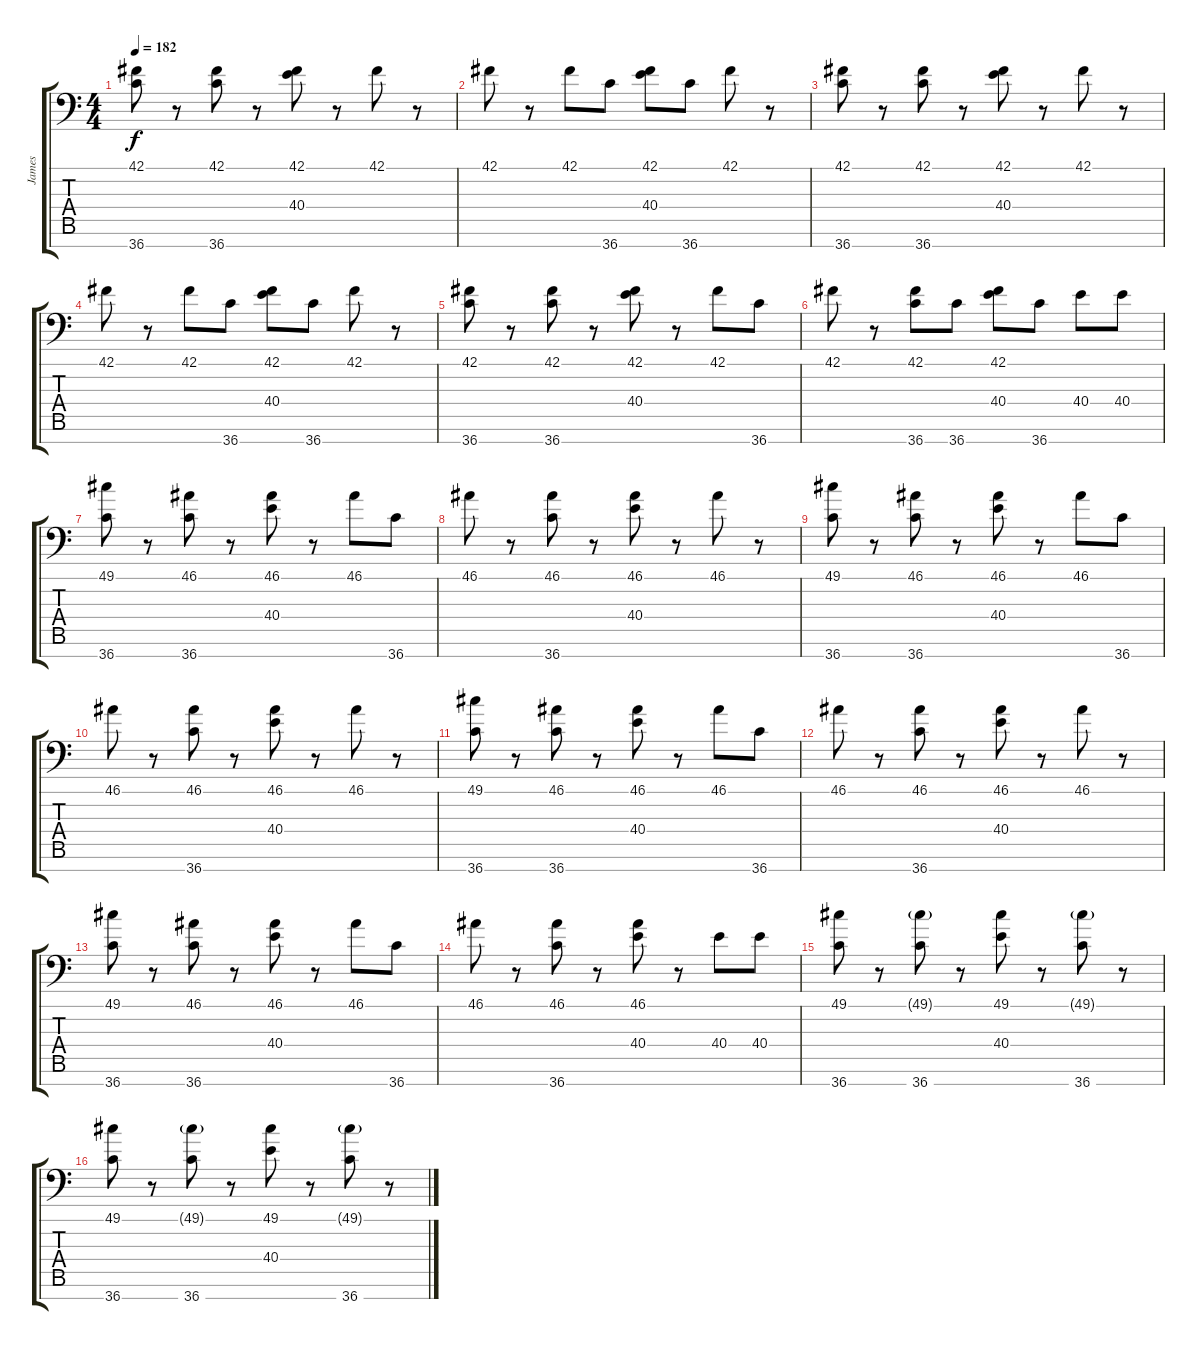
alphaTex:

\track ("James" "James") {instrument acousticgrandpiano}
\staff {score tabs}
\tuning (C-1 C-1 C-1 C-1 C-1 C-1 C-1) {hide}
\ts (4 4)
\tempo 182
\clef f4
\ks c
(42.1 36.7).8{dy f} r.8 (42.1 36.7).8 r.8 (42.1 40.4).8 r.8 42.1.8 r.8 |
42.1.8 r.8 42.1.8 36.7.8 (42.1 40.4).8 36.7.8 42.1.8 r.8 |
(42.1 36.7).8 r.8 (42.1 36.7).8 r.8 (42.1 40.4).8 r.8 42.1.8 r.8 |
42.1.8 r.8 42.1.8 36.7.8 (42.1 40.4).8 36.7.8 42.1.8 r.8 |
(42.1 36.7).8 r.8 (42.1 36.7).8 r.8 (42.1 40.4).8 r.8 42.1.8 36.7.8 |
42.1.8 r.8 (42.1 36.7).8 36.7.8 (42.1 40.4).8 36.7.8 40.4.8 40.4.8 |
(49.1 36.7).8 r.8 (46.1 36.7).8 r.8 (46.1 40.4).8 r.8 46.1.8 36.7.8 |
46.1.8 r.8 (46.1 36.7).8 r.8 (46.1 40.4).8 r.8 46.1.8 r.8 |
(49.1 36.7).8 r.8 (46.1 36.7).8 r.8 (46.1 40.4).8 r.8 46.1.8 36.7.8 |
46.1.8 r.8 (46.1 36.7).8 r.8 (46.1 40.4).8 r.8 46.1.8 r.8 |
(49.1 36.7).8 r.8 (46.1 36.7).8 r.8 (46.1 40.4).8 r.8 46.1.8 36.7.8 |
46.1.8 r.8 (46.1 36.7).8 r.8 (46.1 40.4).8 r.8 46.1.8 r.8 |
(49.1 36.7).8 r.8 (46.1 36.7).8 r.8 (46.1 40.4).8 r.8 46.1.8 36.7.8 |
46.1.8 r.8 (46.1 36.7).8 r.8 (46.1 40.4).8 r.8 40.4.8 40.4.8 |
(49.1 36.7).8 r.8 (49.1{g} 36.7).8 r.8 (49.1 40.4).8 r.8 (49.1{g} 36.7).8 r.8 |
(49.1 36.7).8 r.8 (49.1{g} 36.7).8 r.8 (49.1 40.4).8 r.8 (49.1{g} 36.7).8 r.8
